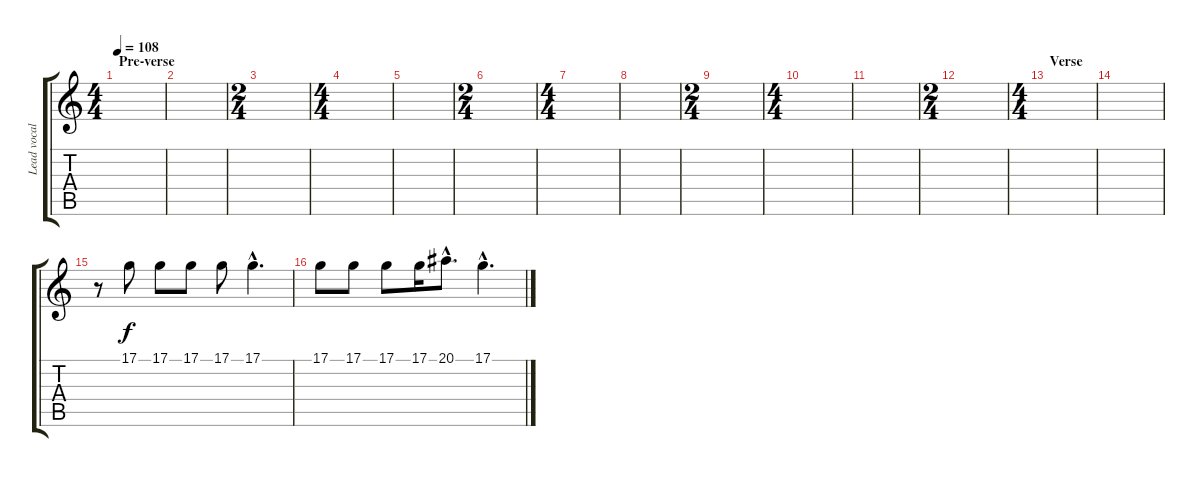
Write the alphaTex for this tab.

\track ("Lead vocals" "Lead vocal") {instrument lead2sawtooth}
\staff {score tabs}
\tuning (D4 A3 F3 C3 G2 D2) {hide}
\ts (4 4)
\section ("" "Pre-verse")
\tempo 108
\clef g2
\ks c
|
|
\ts (2 4)
|
\ts (4 4)
|
|
\ts (2 4)
|
\ts (4 4)
|
|
\ts (2 4)
|
\ts (4 4)
|
|
\ts (2 4)
|
\ts (4 4)
\section ("" "Verse")
|
|
r.8 17.1.8 17.1.8 17.1.8 17.1.8 17.1{hac}.4{d} |
17.1.8 17.1.8 17.1.8 17.1.16 20.1{hac}.8{d} 17.1{hac}.4{d}
